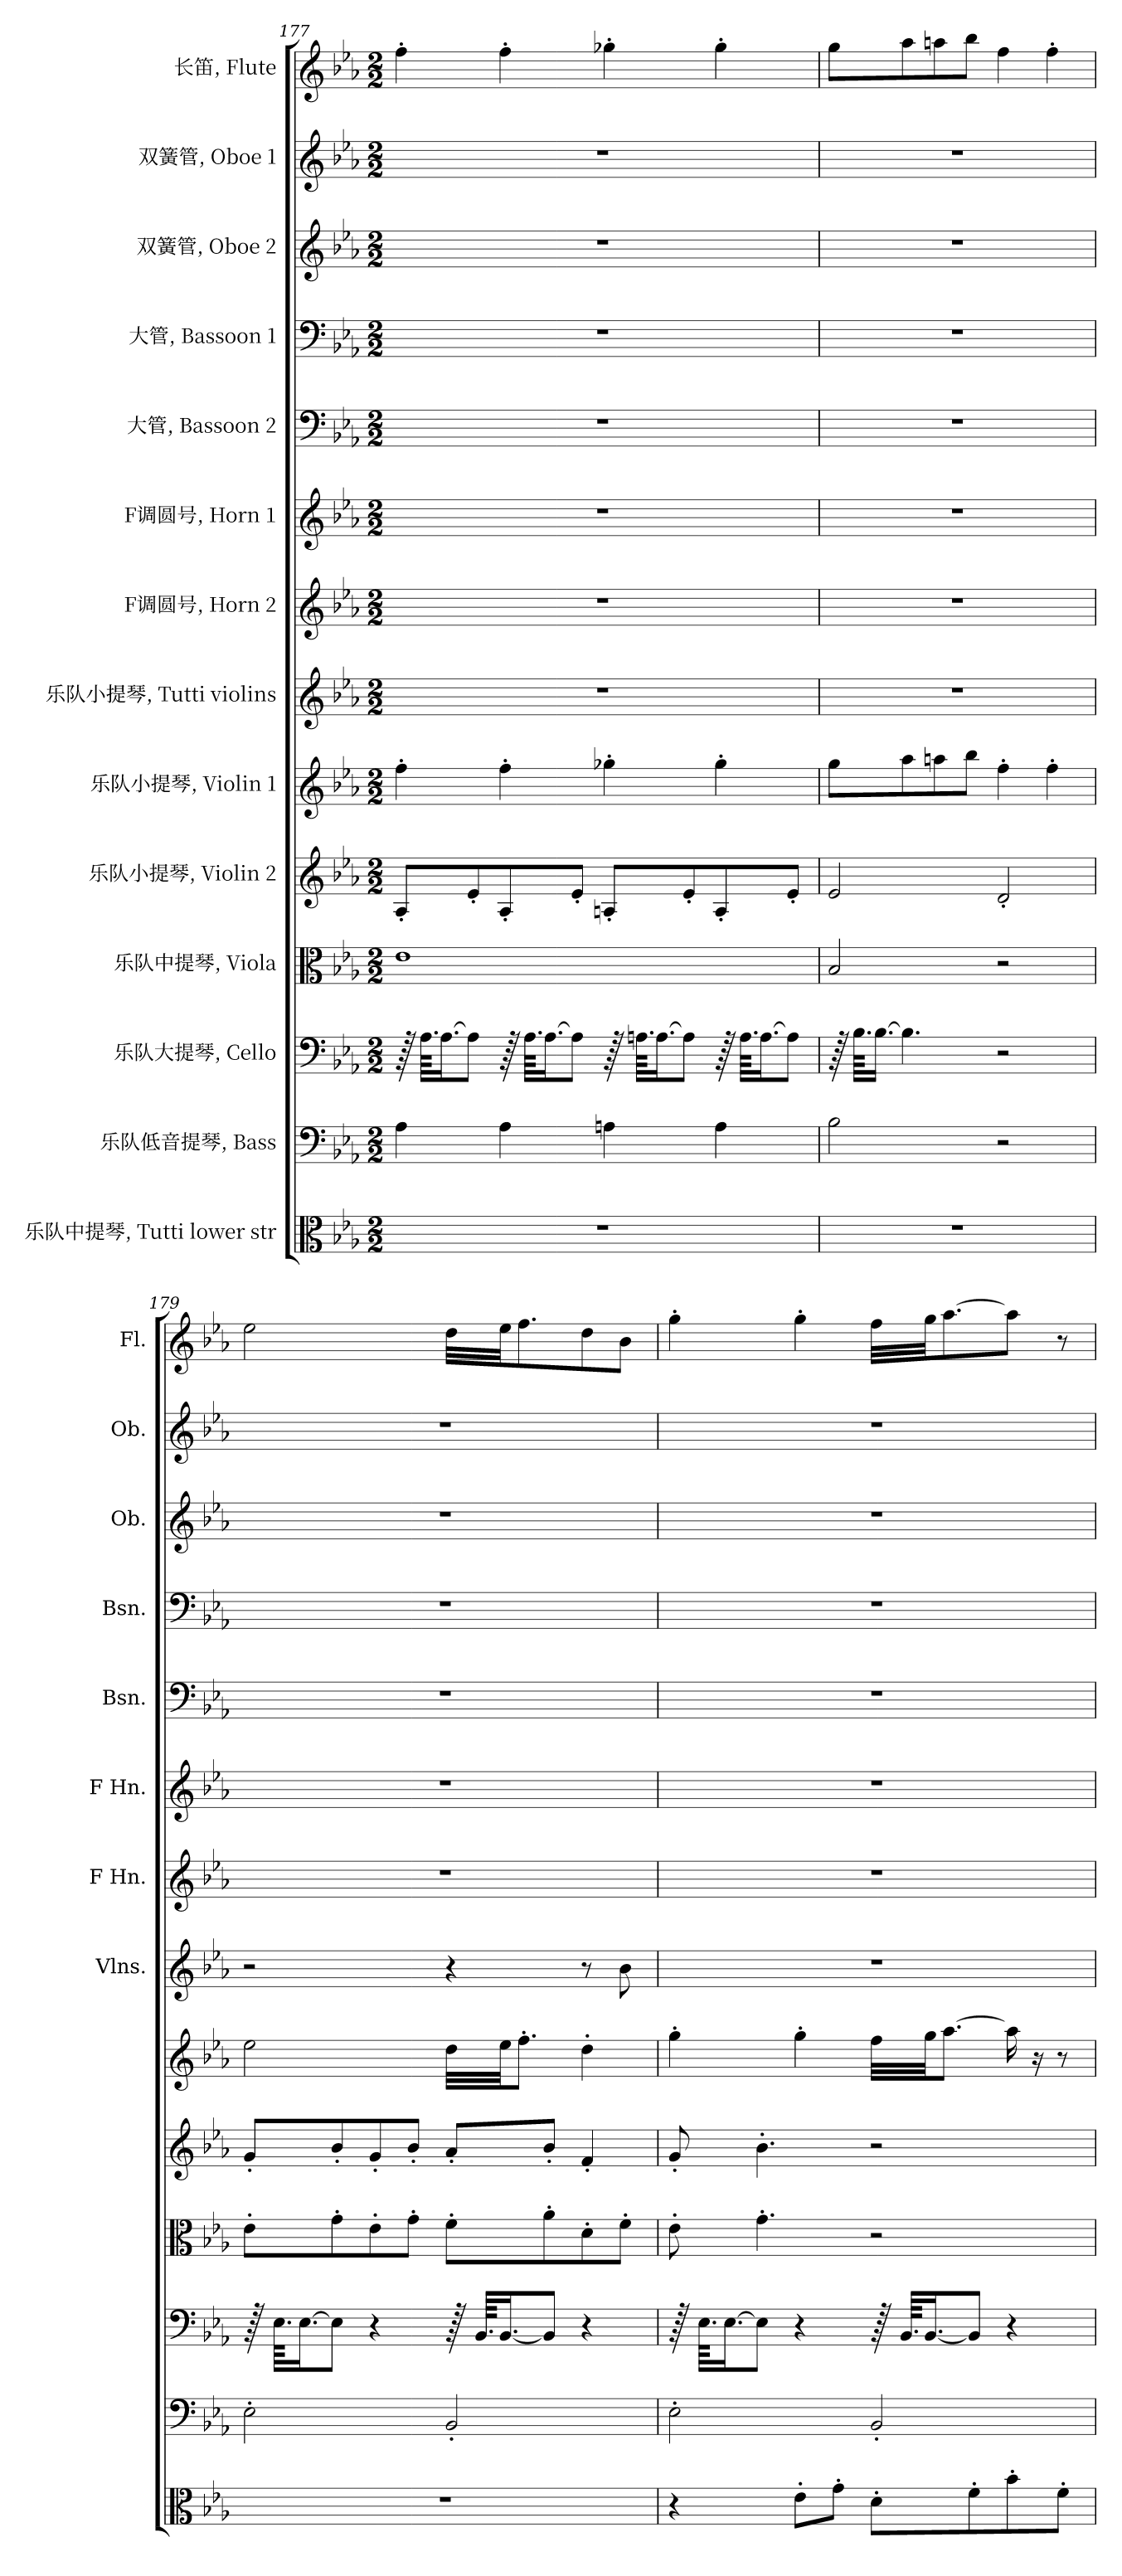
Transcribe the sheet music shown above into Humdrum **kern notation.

**kern	**kern	**kern	**kern	**kern	**kern	**kern	**kern	**kern	**kern	**kern	**kern	**kern	**kern
*part14	*part13	*part12	*part11	*part10	*part9	*part8	*part7	*part6	*part5	*part4	*part3	*part2	*part1
*staff14	*staff13	*staff12	*staff11	*staff10	*staff9	*staff8	*staff7	*staff6	*staff5	*staff4	*staff3	*staff2	*staff1
*I"乐队中提琴, Tutti lower str	*I"乐队低音提琴, Bass	*I"乐队大提琴, Cello	*I"乐队中提琴, Viola	*I"乐队小提琴, Violin 2	*I"乐队小提琴, Violin 1	*I"乐队小提琴, Tutti violins	*I"F调圆号, Horn 2	*I"F调圆号, Horn 1	*I"大管, Bassoon 2	*I"大管, Bassoon 1	*I"双簧管, Oboe 2	*I"双簧管, Oboe 1	*I"长笛, Flute
*	*	*	*	*	*	*I'Vlns.	*I'F Hn.	*I'F Hn.	*I'Bsn.	*I'Bsn.	*I'Ob.	*I'Ob.	*I'Fl.
!!LO:PB:g=z
*clefC3	*clefF4	*clefF4	*clefC3	*clefG2	*clefG2	*clefG2	*clefG2	*clefG2	*clefF4	*clefF4	*clefG2	*clefG2	*clefG2
*	*ITrd7c12	*	*	*	*	*	*ITrd4c7	*ITrd4c7	*	*	*	*	*
*k[b-e-a-]	*k[b-e-a-]	*k[b-e-a-]	*k[b-e-a-]	*k[b-e-a-]	*k[b-e-a-]	*k[b-e-a-]	*k[b-e-a-d-]	*k[b-e-a-d-]	*k[b-e-a-]	*k[b-e-a-]	*k[b-e-a-]	*k[b-e-a-]	*k[b-e-a-]
*M2/2	*M2/2	*M2/2	*M2/2	*M2/2	*M2/2	*M2/2	*M2/2	*M2/2	*M2/2	*M2/2	*M2/2	*M2/2	*M2/2
*MM160	*MM160	*MM160	*MM160	*MM160	*MM160	*MM160	*MM160	*MM160	*MM160	*MM160	*MM160	*MM160	*MM160
=177	=177	=177	=177	=177	=177	=177	=177	=177	=177	=177	=177	=177	=177
1r	4AA-\	128r	1e-	8A-'/L	4ff'\	1r	1r	1r	1r	1r	1r	1r	4ff'\
.	.	64.A-\KKLL	.	.	.	.	.	.	.	.	.	.	.
.	.	[16.A-\J	.	.	.	.	.	.	.	.	.	.	.
.	.	8A-\J]	.	8e-'/	.	.	.	.	.	.	.	.	.
.	4AA-\	128r	.	8A-'/	4ff'\	.	.	.	.	.	.	.	4ff'\
.	.	64.A-\KKLL	.	.	.	.	.	.	.	.	.	.	.
.	.	[16.A-\J	.	.	.	.	.	.	.	.	.	.	.
.	.	8A-\J]	.	8e-'/J	.	.	.	.	.	.	.	.	.
.	4AAn\	128r	.	8An'/L	4gg-X'\	.	.	.	.	.	.	.	4gg-X'\
.	.	64.An\KKLL	.	.	.	.	.	.	.	.	.	.	.
.	.	[16.A\J	.	.	.	.	.	.	.	.	.	.	.
.	.	8A\J]	.	8e-'/	.	.	.	.	.	.	.	.	.
.	4AA\	128r	.	8A'/	4gg-'\	.	.	.	.	.	.	.	4gg-'\
.	.	64.A\KKLL	.	.	.	.	.	.	.	.	.	.	.
.	.	[16.A\J	.	.	.	.	.	.	.	.	.	.	.
.	.	8A\J]	.	8e-'/J	.	.	.	.	.	.	.	.	.
=178	=178	=178	=178	=178	=178	=178	=178	=178	=178	=178	=178	=178	=178
*	*	*	*	*	*	*	*	*	*	*	*	*	*MM156
1r	2BB-\	128r	2B-/	2e-/	8gg\L	1r	1r	1r	1r	1r	1r	1r	8gg\L
.	.	64.B-\KKLL	.	.	.	.	.	.	.	.	.	.	.
.	.	[16.B-\JJ	.	.	.	.	.	.	.	.	.	.	.
*	*	*	*	*	*	*	*	*	*	*	*	*	*MM157
.	.	4.B-\]	.	.	8aa-\	.	.	.	.	.	.	.	8aa-\
.	.	.	.	.	8aan\	.	.	.	.	.	.	.	8aan\
.	.	.	.	.	8bb-\J	.	.	.	.	.	.	.	8bb-\J
.	2r	2r	2r	2d'/	4ff'\	.	.	.	.	.	.	.	4ff\
.	.	.	.	.	4ff'\	.	.	.	.	.	.	.	4ff'\
!!LO:PB:g=z
=179	=179	=179	=179	=179	=179	=179	=179	=179	=179	=179	=179	=179	=179
*	*	*	*	*	*	*	*	*	*	*	*	*	*MM163
1r	2EE-'\	128r	8e-'\L	8g'/L	2ee-\	2r	1r	1r	1r	1r	1r	1r	2ee-\
.	.	64.E-\KKLL	.	.	.	.	.	.	.	.	.	.	.
.	.	[16.E-\J	.	.	.	.	.	.	.	.	.	.	.
.	.	8E-\J]	8g'\	8b-'/	.	.	.	.	.	.	.	.	.
.	.	4r	8e-'\	8g'/	.	.	.	.	.	.	.	.	.
.	.	.	8g'\J	8b-'/J	.	.	.	.	.	.	.	.	.
.	2BBB-'/	128r	8f'\L	8a-'/L	32dd\LLL	4r	.	.	.	.	.	.	32dd\LLL
.	.	64.BB-/KKLL	.	.	.	.	.	.	.	.	.	.	.
.	.	[16.BB-/J	.	.	32ee-\JJ	.	.	.	.	.	.	.	32ee-\JJ
.	.	.	.	.	8.ff'\J	.	.	.	.	.	.	.	8.ff\
.	.	8BB-/J]	8a-'\	8b-'/J	.	.	.	.	.	.	.	.	.
.	.	4r	8d'\	4f'/	4dd'\	8r	.	.	.	.	.	.	8dd\
.	.	.	8f'\J	.	.	8b-\	.	.	.	.	.	.	8b-\J
=180	=180	=180	=180	=180	=180	=180	=180	=180	=180	=180	=180	=180	=180
*	*	*	*	*	*	*	*	*	*	*	*	*	*MM161
4r	2EE-'\	128r	8e-'\	8g'/	4gg'\	1r	1r	1r	1r	1r	1r	1r	4gg'\
.	.	64.E-\KKLL	.	.	.	.	.	.	.	.	.	.	.
.	.	[16.E-\J	.	.	.	.	.	.	.	.	.	.	.
.	.	8E-\J]	4.g'\	4.b-'\	.	.	.	.	.	.	.	.	.
8e-'\L	.	4r	.	.	4gg'\	.	.	.	.	.	.	.	4gg'\
8g'\J	.	.	.	.	.	.	.	.	.	.	.	.	.
*	*	*	*	*	*	*	*	*	*	*	*	*	*MM161
8d'\L	2BBB-'/	128r	2r	2r	32ff\LLL	.	.	.	.	.	.	.	32ff\LLL
.	.	64.BB-/KKLL	.	.	.	.	.	.	.	.	.	.	.
.	.	[16.BB-/J	.	.	32gg\JJ	.	.	.	.	.	.	.	32gg\JJ
.	.	.	.	.	[8.aa-\J	.	.	.	.	.	.	.	[8.aa-\
8f'\	.	8BB-/J]	.	.	.	.	.	.	.	.	.	.	.
8b-'\	.	4r	.	.	16aa-\]	.	.	.	.	.	.	.	8aa-\J]
.	.	.	.	.	16r	.	.	.	.	.	.	.	.
8f'\J	.	.	.	.	8r	.	.	.	.	.	.	.	8r
=	=	=	=	=	=	=	=	=	=	=	=	=	=
*-	*-	*-	*-	*-	*-	*-	*-	*-	*-	*-	*-	*-	*-
